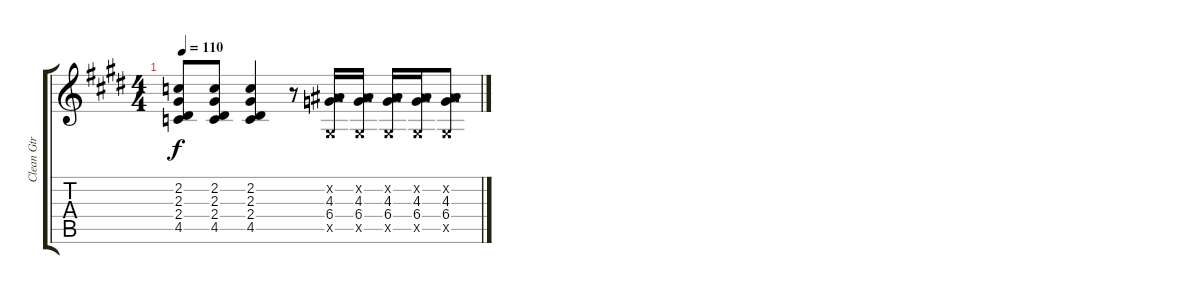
\track ("Clean Gtr" "Clean Gtr") {instrument electricguitarclean}
\staff {score tabs}
\tuning (Eb4 Bb3 Gb3 Db3 Ab2 Eb2) {hide}
\ts (4 4)
\tempo 110
\clef g2
\ks c#minor
(2.2 2.3 2.4 4.5).8{dy f volume 0} (2.2 2.3 2.4 4.5).8 (2.2 2.3 2.4 4.5).4 r.8 (0.2{x} 4.3 6.4 0.5{x}).16 (0.2{x} 4.3 6.4 0.5{x}).16 (0.2{x} 4.3 6.4 0.5{x}).16 (0.2{x} 4.3 6.4 0.5{x}).16 (0.2{x} 4.3 6.4 0.5{x}).8
